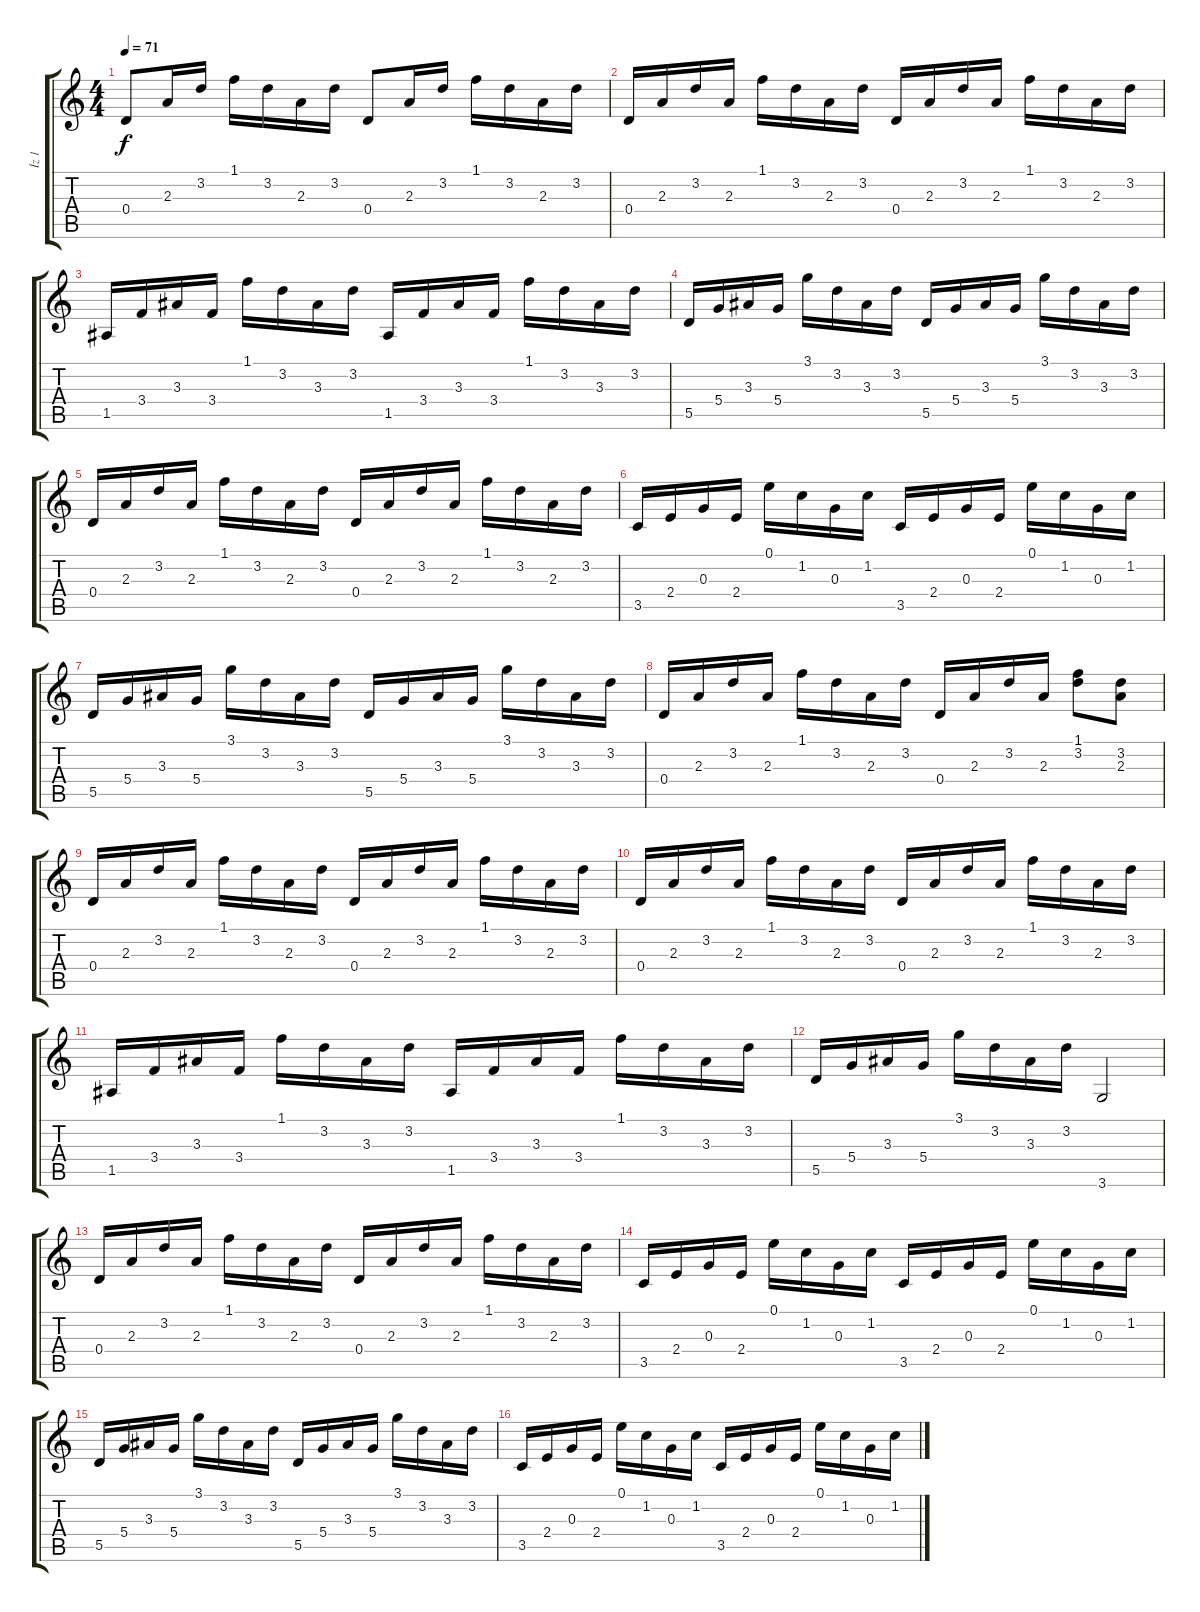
\track ("İz 1" "İz 1") {instrument electricguitarclean}
\staff {score tabs}
\tuning (E4 B3 G3 D3 A2 E2) {hide}
\ts (4 4)
\tempo 71
\clef g2
\ks c
0.4.8{dy f} 2.3.16 3.2.16 1.1.16 3.2.16 2.3.16 3.2.16 0.4.8 2.3.16 3.2.16 1.1.16 3.2.16 2.3.16 3.2.16 |
0.4.16 2.3.16 3.2.16 2.3.16 1.1.16 3.2.16 2.3.16 3.2.16 0.4.16 2.3.16 3.2.16 2.3.16 1.1.16 3.2.16 2.3.16 3.2.16 |
1.5.16 3.4.16 3.3.16 3.4.16 1.1.16 3.2.16 3.3.16 3.2.16 1.5.16 3.4.16 3.3.16 3.4.16 1.1.16 3.2.16 3.3.16 3.2.16 |
5.5.16 5.4.16 3.3.16 5.4.16 3.1.16 3.2.16 3.3.16 3.2.16 5.5.16 5.4.16 3.3.16 5.4.16 3.1.16 3.2.16 3.3.16 3.2.16 |
0.4.16 2.3.16 3.2.16 2.3.16 1.1.16 3.2.16 2.3.16 3.2.16 0.4.16 2.3.16 3.2.16 2.3.16 1.1.16 3.2.16 2.3.16 3.2.16 |
3.5.16 2.4.16 0.3.16 2.4.16 0.1.16 1.2.16 0.3.16 1.2.16 3.5.16 2.4.16 0.3.16 2.4.16 0.1.16 1.2.16 0.3.16 1.2.16 |
5.5.16 5.4.16 3.3.16 5.4.16 3.1.16 3.2.16 3.3.16 3.2.16 5.5.16 5.4.16 3.3.16 5.4.16 3.1.16 3.2.16 3.3.16 3.2.16 |
0.4.16 2.3.16 3.2.16 2.3.16 1.1.16 3.2.16 2.3.16 3.2.16 0.4.16 2.3.16 3.2.16 2.3.16 (1.1 3.2).8 (3.2 2.3).8 |
0.4.16 2.3.16 3.2.16 2.3.16 1.1.16 3.2.16 2.3.16 3.2.16 0.4.16 2.3.16 3.2.16 2.3.16 1.1.16 3.2.16 2.3.16 3.2.16 |
0.4.16 2.3.16 3.2.16 2.3.16 1.1.16 3.2.16 2.3.16 3.2.16 0.4.16 2.3.16 3.2.16 2.3.16 1.1.16 3.2.16 2.3.16 3.2.16 |
1.5.16 3.4.16 3.3.16 3.4.16 1.1.16 3.2.16 3.3.16 3.2.16 1.5.16 3.4.16 3.3.16 3.4.16 1.1.16 3.2.16 3.3.16 3.2.16 |
5.5.16 5.4.16 3.3.16 5.4.16 3.1.16 3.2.16 3.3.16 3.2.16 3.6.2 |
0.4.16 2.3.16 3.2.16 2.3.16 1.1.16 3.2.16 2.3.16 3.2.16 0.4.16 2.3.16 3.2.16 2.3.16 1.1.16 3.2.16 2.3.16 3.2.16 |
3.5.16 2.4.16 0.3.16 2.4.16 0.1.16 1.2.16 0.3.16 1.2.16 3.5.16 2.4.16 0.3.16 2.4.16 0.1.16 1.2.16 0.3.16 1.2.16 |
5.5.16 5.4.16 3.3.16 5.4.16 3.1.16 3.2.16 3.3.16 3.2.16 5.5.16 5.4.16 3.3.16 5.4.16 3.1.16 3.2.16 3.3.16 3.2.16 |
3.5.16 2.4.16 0.3.16 2.4.16 0.1.16 1.2.16 0.3.16 1.2.16 3.5.16 2.4.16 0.3.16 2.4.16 0.1.16 1.2.16 0.3.16 1.2.16
